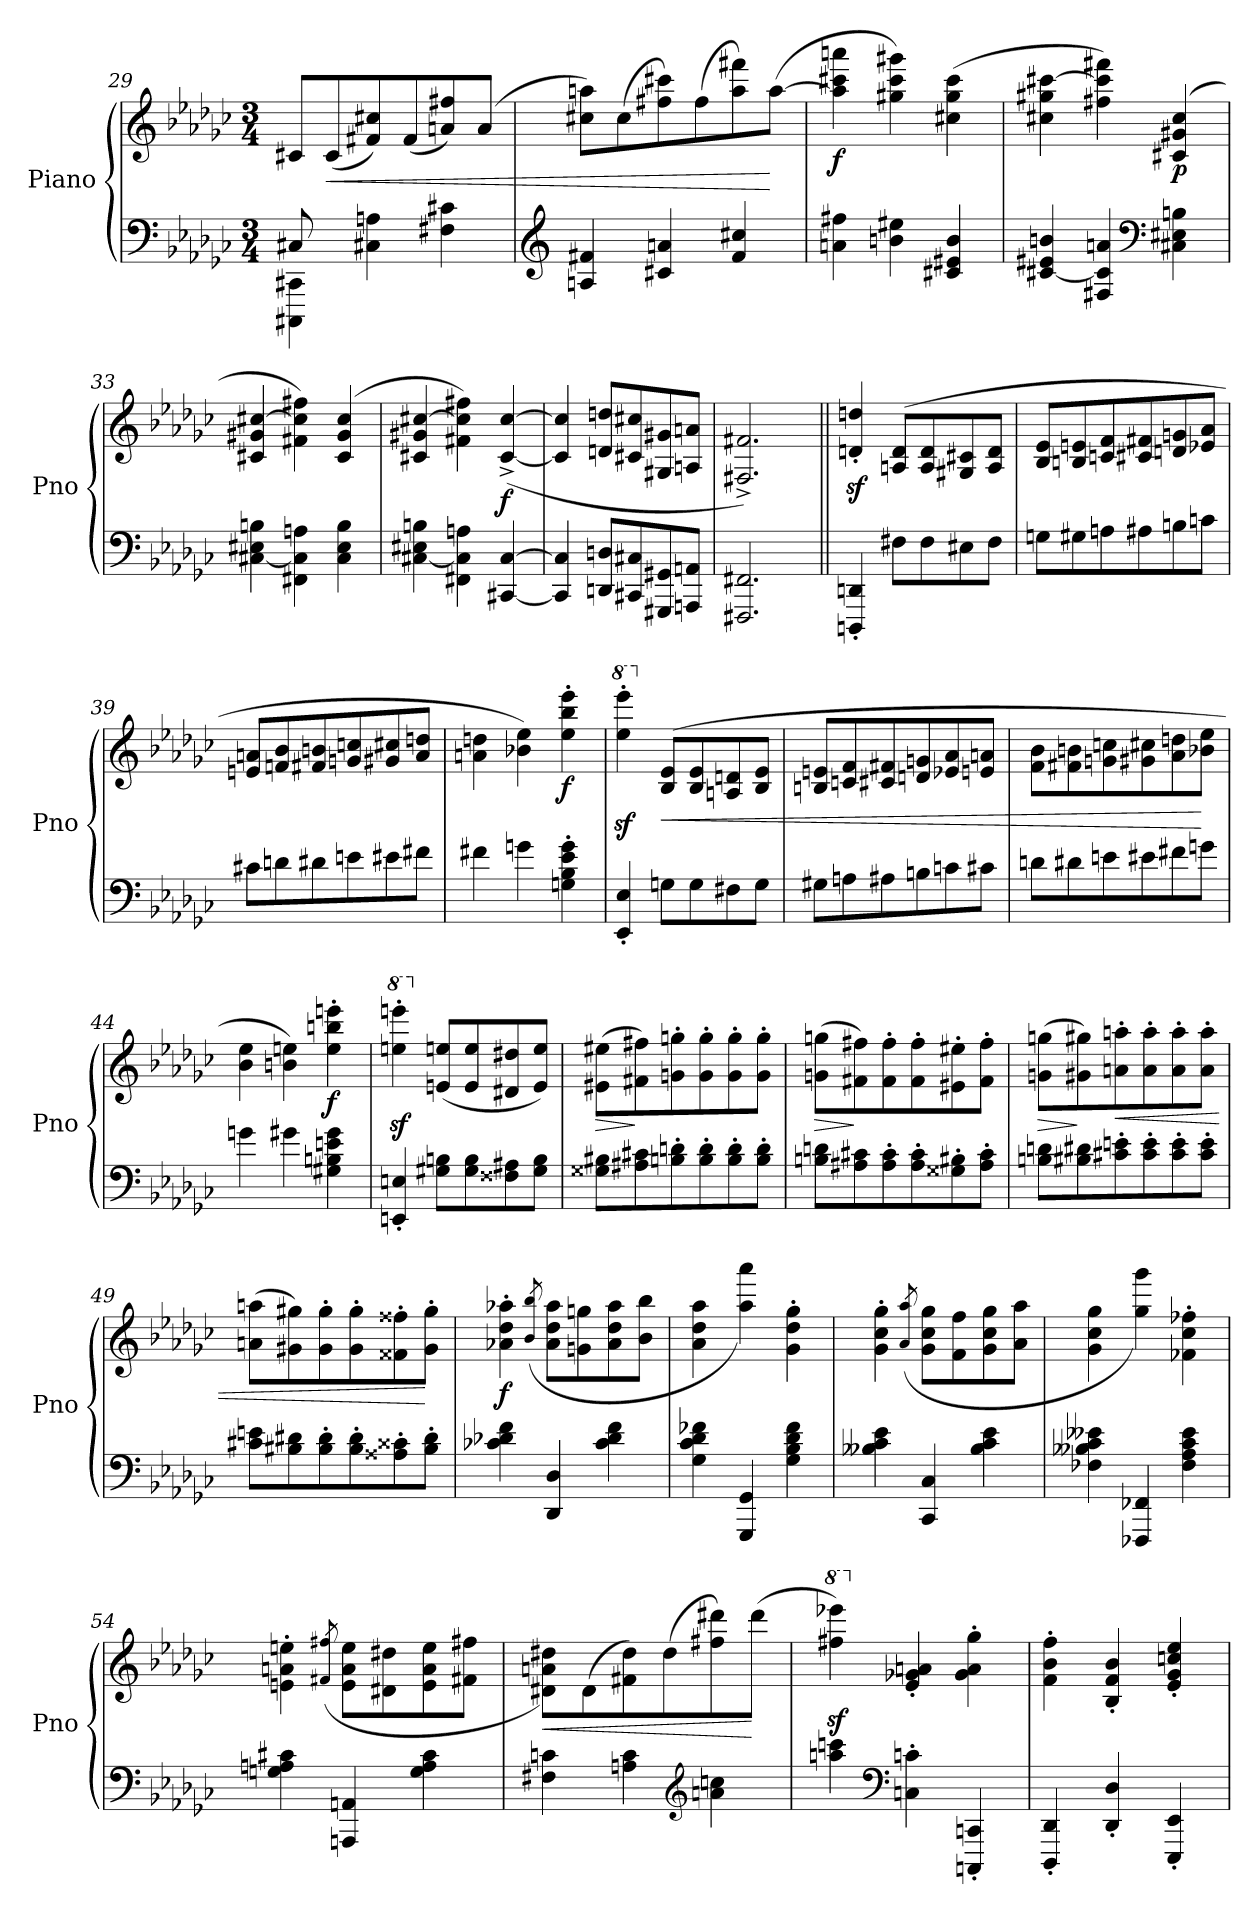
**kern	**kern	**dynam
*part1	*part1	*part1
*staff2	*staff1	*staff1/2
*I"Piano	*	*
*I'Pno	*	*
!!LO:LB:g=z
*clefF4	*clefG2	*
*k[b-e-a-d-g-c-]	*k[b-e-a-d-g-c-]	*
*M3/4	*M3/4	*
=29	=29	=29
*^	*	*
8C#X/	4CCC#X\ 4CC#X\	8c#X/L	.
!	!	!	!LO:HP:b
2ryy	.	(>8c#/	<
.	4C#X\ 4An\	8f#X/ 8cc#X/)	.
.	.	(>8f#/	.
.	4F#X\ 4c#X\	8an/ 8ff#X/)	.
8ryy	.	(>8a/J	.
*v	*v	*	*
!!LO:PB:g=z
=30	=30	=30
*clefG2	*	*
4An/ 4f#X/	8cc#X\ 8aan\L)	.
.	(>8cc#\	.
4c#X/ 4an/	8ff#X\ 8ccc#X\)	.
.	(>8ff#\	.
4f#/ 4cc#X/	8aa\ 8fff#X\)	.
.	(>[8aa\J	[
=31	=31	=31
!	!	!LO:DY:b
4an\ 4ff#X\	4aa\] 4ccc#X\ 4aaan\	f
4bn\ 4ee#X\	4gg#X\ 4ccc#\ 4ggg#X\)	.
4c#X/ 4e#X/ 4b/	(>4cc#X\ 4gg#\ 4ccc#\	.
=32	=32	=32
[4c#X/ 4e#X/ 4bn/	4cc#X\ 4gg#X\ [4ccc#X\	.
4F#X/ 4c#/] 4an/	4ff#X\ 4ccc#\] 4fff#X\)	.
*clefF4	*	*
!	!	!LO:DY:b
4C#X\ 4E#X\ 4Bn\	(>4c#X/ 4g#X/ 4cc#/	p
=33	=33	=33
[4C#X\ 4E#X\ 4Bn\	4c#X/ 4g#X/ [4cc#X/	.
4FF#X\ 4C#\] 4An\	4f#X\ 4cc#\] 4ff#X\)	.
4C#\ 4E#\ 4B\	(>4c#/ 4g#/ 4cc#/	.
=34	=34	=34
[4C#X\ 4E#X\ 4Bn\	4c#X/ 4g#X/ [4cc#X/	.
4FF#X\ 4C#\] 4An\	4f#X\ 4cc#\] 4ff#X\)	.
!	!	!LO:DY:b
[4CC#X/ [4C#/	(>[4c#/^ [4cc#/^	f
!!LO:LB:g=z
=35	=35	=35
4CC#/] 4C#/]	4c#/] 4cc#/]	.
8DDn/ 8Dn/L	8dn/ 8ddn/L	.
8CC#X/ 8C#X/	8c#X/ 8cc#X/	.
8GGG#X/ 8GG#X/	8G#X/ 8g#X/	.
8AAAn/ 8AAn/J	8An/ 8an/J	.
!!LO:LB:g=z
=36	=36	=36
2.FFF#X/ 2.FF#X/	2.F#X/^ 2.f#X/^)	.
=37||	=37||	=37||
4DDDn/' 4DDn/'	4dn/z<' 4ddn/z<'	.
8F#X\L	(>8An/ 8d/L	.
8F#\	8A/ 8d/	.
8E#X\	8G#X/ 8c#X/	.
8F#\J	8A/ 8d/J	.
=38	=38	=38
8Gn\L	8B-/ 8e-/L	.
8G#X\	8Bn/ 8en/	.
8An\	8cn/ 8f/	.
8A#X\	8c#X/ 8f#X/	.
8Bn\	8dn/ 8gn/	.
8cn\J	8e-X/ 8a-/J	.
=39	=39	=39
8c#X\L	8en/ 8an/L	.
8dn\	8fn/ 8b-/	.
8d#X\	8f#X/ 8bn/	.
8en\	8gn/ 8ccn/	.
8e#X\	8g#X/ 8cc#X/	.
8f#X\J	8a/ 8ddn/J	.
!!LO:LB:g=z
=40	=40	=40
4f#X\	4an\ 4ddn\	.
4gn\	4b-X\ 4ee-\)	.
!	!	!LO:DY:b
4Gn\' 4B-\' 4e-\' 4g\'	4ee-\' 4bb-\' 4eee-\'	f
!!LO:LB:g=z
=41	=41	=41
*	*8va	*
4EE-/' 4E-/'	4eee-\z<' 4eeee-\z<'	.
*	*X8va	*
!	!	!LO:HP:b
8Gn\L	(>8B-/ 8e-/L	<
8G\	8B-/ 8e-/	.
8F#X\	8An/ 8dn/	.
8G\J	8B-/ 8e-/J	.
=42	=42	=42
8G#X\L	8Bn/ 8en/L	.
8An\	8cn/ 8f/	.
8A#X\	8c#X/ 8f#X/	.
8Bn\	8dn/ 8gn/	.
8cn\	8e-X/ 8a-/	.
8c#X\J	8en/ 8an/J	.
=43	=43	=43
8dn\L	8f\ 8b-\L	.
8d#X\	8f#X\ 8bn\	.
8en\	8gn\ 8ccn\	.
8e#X\	8g#X\ 8cc#X\	.
8f#X\	8a-\ 8ddn\	.
8gn\J	8b-X\ 8ee-\J	[
=44	=44	=44
4gn\	4b-\ 4ee-\	.
4g#X\	4bn\ 4een\)	.
!	!	!LO:DY:b
4G#X\ 4Bn\ 4en\ 4g#\	4ee\' 4bbn\' 4eeen\'	f
!!LO:PB:g=z
=45	=45	=45
*	*8va	*
4EEn/' 4En/'	4eeen\z<' 4eeeen\z<'	.
*	*X8va	*
8G#X\ 8Bn\L	(<8en/ 8een/L	.
8G#\ 8B\	8e/ 8ee/	.
8F##X\ 8A#X\	8d#X/ 8dd#X/	.
8G#\ 8B\J	8e/ 8ee/J)	.
!!LO:PB:g=z
=46	=46	=46
!	!	!LO:HP:b
8G##X\ 8B#X\L	(>8e#X\ 8ee#X\L	>
8A#X\ 8c#X\	8f#X\ 8ff#X\)	]
8Bn\' 8dn\'	8gn\' 8ggn\'	.
8B\' 8d\'	8g\' 8gg\'	.
8B\' 8d\'	8g\' 8gg\'	.
8B\' 8d\'J	8g\' 8gg\'J	.
=47	=47	=47
!	!	!LO:HP:b
8Bn\ 8dn\L	(>8gn\ 8ggn\L	>
8A#X\ 8c#X\	8f#X\ 8ff#X\)	]
8A#\' 8c#\'	8f#\' 8ff#\'	.
8A#\' 8c#\'	8f#\' 8ff#\'	.
8G##X\' 8B#X\'	8e#X\' 8ee#X\'	.
8A#\' 8c#\'J	8f#\' 8ff#\'J	.
=48	=48	=48
!	!	!LO:HP:b
8Bn\ 8dn\L	(>8gn\ 8ggn\L	>
8B#X\ 8d#X\	8g#X\ 8gg#X\)	]
!	!	!LO:HP:b
8c#X\' 8en\'	8an\' 8aan\'	<
8c#\' 8e\'	8a\' 8aa\'	.
8c#\' 8e\'	8a\' 8aa\'	.
8c#\' 8e\'J	8a\' 8aa\'J	.
!!LO:LB:g=z
=49	=49	=49
8c#X\ 8en\L	(>8an\ 8aan\L	.
8B#X\ 8d#X\	8g#X\ 8gg#X\)	.
8B#\' 8d#\'	8g#\' 8gg#\'	.
8B#\' 8d#\'	8g#\' 8gg#\'	.
8A##X\' 8c##X\'	8f##X\' 8ff##X\'	.
8B#\' 8d#\'J	8g#\' 8gg#\'J	[
!!LO:LB:g=z
=50	=50	=50
!	!	!LO:DY:b
4c-X\ 4d-X\ 4f\	4a-X\' 4dd-\' 4aa-X\'	f
.	(>8qb-/ 8qbb-/	.
4DD-/ 4D-/	8a-\ 8dd-\ 8aa-\L	.
.	8gn\ 8ggn\	.
4c-\ 4d-\ 4f\	8a-\ 8dd-\ 8aa-\	.
.	8b-\ 8bb-\J	.
=51	=51	=51
4G-\ 4c-\ 4d-\ 4f-X\	4a-\ 4dd-\ 4aa-\	.
4GGG-/ 4GG-/	4aa-\ 4aaa-\)	.
4G-\ 4B-\ 4d-\ 4f-\	4g-\' 4dd-\' 4gg-\'	.
=52	=52	=52
4B--X\ 4c-\ 4e-\	4g-\' 4cc-\' 4gg-\'	.
.	(>8qa-/ 8qaa-/	.
4CC-/ 4C-/	8g-\ 8cc-\ 8gg-\L	.
.	8f\ 8ff\	.
4B--\ 4c-\ 4e-\	8g-\ 8cc-\ 8gg-\	.
.	8a-\ 8aa-\J	.
=53	=53	=53
4F-X\ 4B--X\ 4c-\ 4e--X\	4g-\ 4cc-\ 4gg-\	.
4FFF-X/ 4FF-X/	4gg-\ 4ggg-\)	.
4F-\ 4A-\ 4c-\ 4e--\	4f-X\' 4cc-\' 4ff-X\'	.
=54	=54	=54
4Gn\ 4An\ 4c#X\	4en\' 4an\' 4een\'	.
.	(>8qf#X/ 8qff#X/	.
4AAAn/ 4AAn/	8e\ 8a\ 8ee\L	.
.	8d#X\ 8dd#X\	.
4G\ 4A\ 4c#\	8e\ 8a\ 8ee\	.
.	8f#\ 8ff#\J	.
!!LO:PB:g=z
=55	=55	=55
!	!	!LO:HP:b
4F#X\ 4cn\	8d#X\ 8an\ 8dd#X\L)	<
.	(>8d#\	.
4An\ 4c\	8f#X\ 8dd#\)	.
.	(>8dd#\	.
*clefG2	*	*
4an\ 4ccn\	8ff#X\ 8ddd#X\)	.
.	(>8ddd#\J	[
=56	=56	=56
*	*8va	*
4aan\ 4cccn\	4fff#X\z< 4eeee-X\z<)	.
*clefF4	*	*
*	*X8va	*
4Cn\' 4cn\'	4e-/' 4g-X/' 4an/'	.
4CCCn/' 4CCn/'	4g-\' 4a\' 4gg-\'	.
=57	=57	=57
4DDD-/' 4DD-/'	4f\' 4b-\' 4ff\'	.
4DD-/' 4D-/'	4B-/' 4f/' 4b-/'	.
4EEE-/' 4EE-/'	4e-/' 4g-/' 4ccn/' 4ee-/'	.
=	=	=
*-	*-	*-
